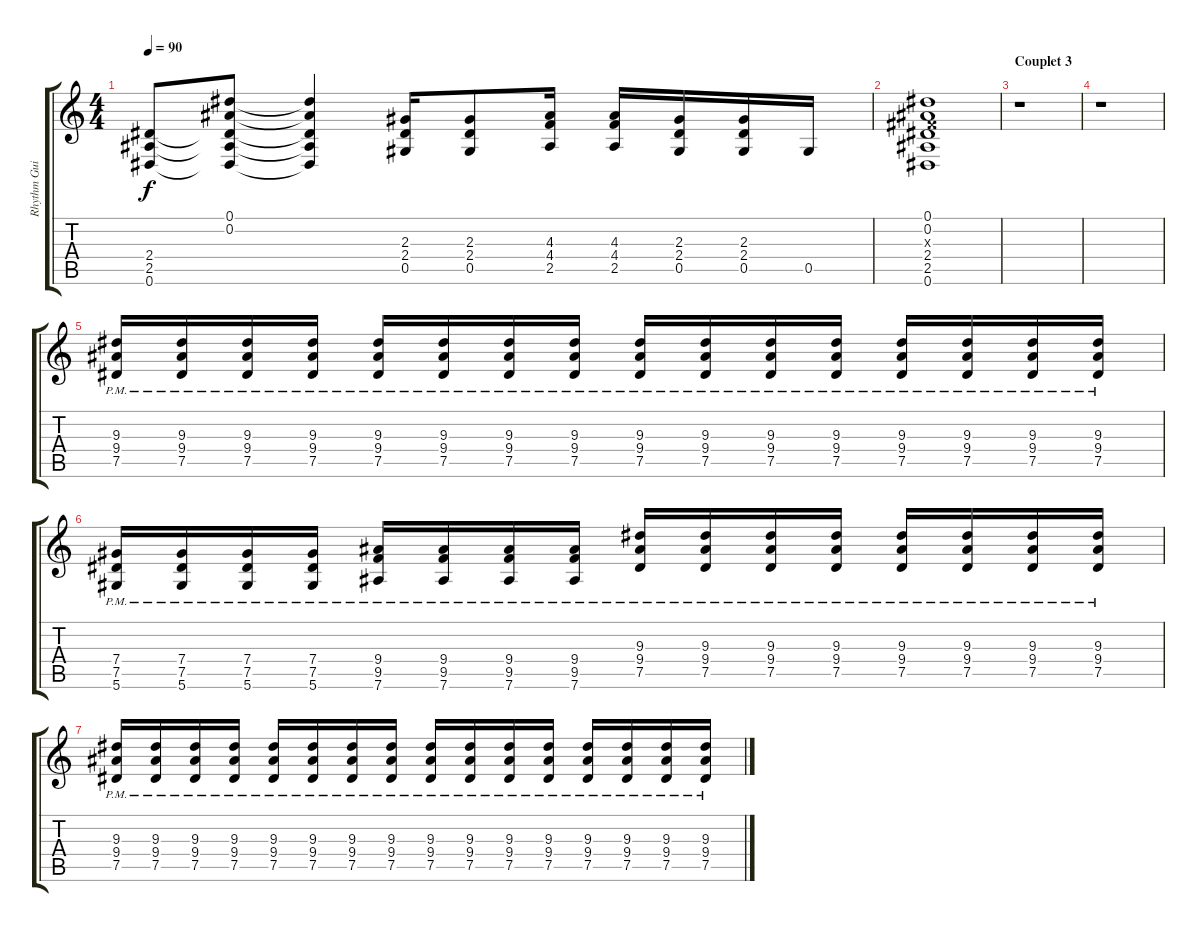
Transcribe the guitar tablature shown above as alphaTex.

\track ("Rhythm Guitar" "Rhythm Gui") {instrument distortionguitar}
\staff {score tabs}
\tuning (Eb4 Bb3 Gb3 Db3 Ab2 Eb2) {hide}
\ts (4 4)
\tempo 90
\clef g2
\ks c
(2.4 2.5 0.6).8{dy f} (0.1 0.2 2.4{t} 2.5{t} 0.6{t}).8 (0.1{t} 0.2{t} 2.4{t} 2.5{t} 0.6{t}).4 (2.3 2.4 0.5).16 (2.3 2.4 0.5).8 (4.3 4.4 2.5).16 (4.3 4.4 2.5).16 (2.3 2.4 0.5).16 (2.3 2.4 0.5).16 0.5.16 |
(0.1 0.2 0.3{x} 2.4 2.5 0.6).1 |
\section ("" "Couplet 3")
r.1 |
r.1 |
(9.3{pm} 9.4{pm} 7.5{pm}).16 (9.3{pm} 9.4{pm} 7.5{pm}).16 (9.3{pm} 9.4{pm} 7.5{pm}).16 (9.3{pm} 9.4{pm} 7.5{pm}).16 (9.3{pm} 9.4{pm} 7.5{pm}).16 (9.3{pm} 9.4{pm} 7.5{pm}).16 (9.3{pm} 9.4{pm} 7.5{pm}).16 (9.3{pm} 9.4{pm} 7.5{pm}).16 (9.3{pm} 9.4{pm} 7.5{pm}).16 (9.3{pm} 9.4{pm} 7.5{pm}).16 (9.3{pm} 9.4{pm} 7.5{pm}).16 (9.3{pm} 9.4{pm} 7.5{pm}).16 (9.3{pm} 9.4{pm} 7.5{pm}).16 (9.3{pm} 9.4{pm} 7.5{pm}).16 (9.3{pm} 9.4{pm} 7.5{pm}).16 (9.3{pm} 9.4{pm} 7.5{pm}).16 |
(7.4{pm} 7.5{pm} 5.6{pm}).16 (7.4{pm} 7.5{pm} 5.6{pm}).16 (7.4{pm} 7.5{pm} 5.6{pm}).16 (7.4{pm} 7.5{pm} 5.6{pm}).16 (9.4 9.5{pm} 7.6{pm}).16 (9.4 9.5{pm} 7.6{pm}).16 (9.4 9.5{pm} 7.6{pm}).16 (9.4 9.5{pm} 7.6{pm}).16 (9.3{pm} 9.4{pm} 7.5{pm}).16 (9.3{pm} 9.4{pm} 7.5{pm}).16 (9.3{pm} 9.4{pm} 7.5{pm}).16 (9.3{pm} 9.4{pm} 7.5{pm}).16 (9.3{pm} 9.4{pm} 7.5{pm}).16 (9.3{pm} 9.4{pm} 7.5{pm}).16 (9.3{pm} 9.4{pm} 7.5{pm}).16 (9.3{pm} 9.4{pm} 7.5{pm}).16 |
(9.3{pm} 9.4{pm} 7.5{pm}).16 (9.3{pm} 9.4{pm} 7.5{pm}).16 (9.3{pm} 9.4{pm} 7.5{pm}).16 (9.3{pm} 9.4{pm} 7.5{pm}).16 (9.3{pm} 9.4{pm} 7.5{pm}).16 (9.3{pm} 9.4{pm} 7.5{pm}).16 (9.3{pm} 9.4{pm} 7.5{pm}).16 (9.3{pm} 9.4{pm} 7.5{pm}).16 (9.3{pm} 9.4{pm} 7.5{pm}).16 (9.3{pm} 9.4{pm} 7.5{pm}).16 (9.3{pm} 9.4{pm} 7.5{pm}).16 (9.3{pm} 9.4{pm} 7.5{pm}).16 (9.3{pm} 9.4{pm} 7.5{pm}).16 (9.3{pm} 9.4{pm} 7.5{pm}).16 (9.3{pm} 9.4{pm} 7.5{pm}).16 (9.3{pm} 9.4{pm} 7.5{pm}).16
